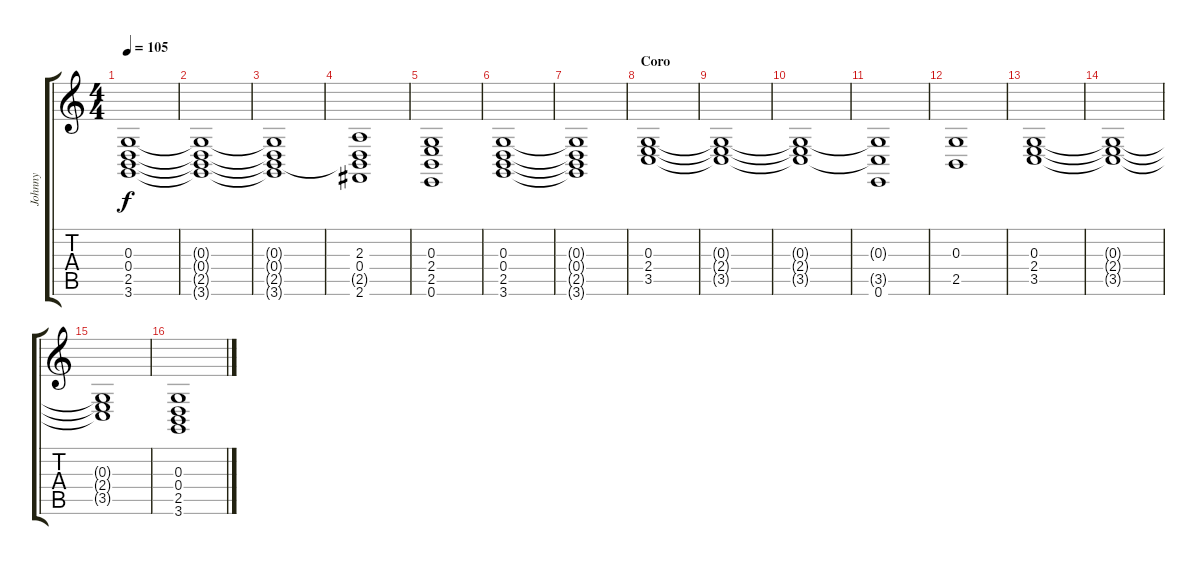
\track ("Johnny" "Johnny") {instrument fx7echoes}
\staff {score tabs}
\tuning (E4 B3 G3 D3 A2 E2) {hide}
\ts (4 4)
\tempo 105
\clef g2
\ks c
(0.3{t} 0.4{t} 2.5{t} 3.6{t}).1{dy f} |
(0.3{t} 0.4{t} 2.5{t} 3.6{t}).1 |
(0.3{t} 0.4{t} 2.5{t} 3.6{t}).1 |
(2.3 0.4 2.5{t} 2.6).1 |
(0.3 2.4 2.5 0.6).1 |
(0.3 0.4 2.5 3.6).1 |
(0.3{t} 0.4{t} 2.5{t} 3.6{t}).1 |
\section ("" "Coro")
(0.3 2.4 3.5).1 |
(0.3{t} 2.4{t} 3.5{t}).1 |
(0.3{t} 2.4{t} 3.5{t}).1 |
(0.3{t} 3.5{t} 0.6).1 |
(0.3 2.5).1 |
(0.3 2.4 3.5).1 |
(0.3{t} 2.4{t} 3.5{t}).1 |
(0.3{t} 2.4{t} 3.5{t}).1 |
(0.3 0.4 2.5 3.6).1
